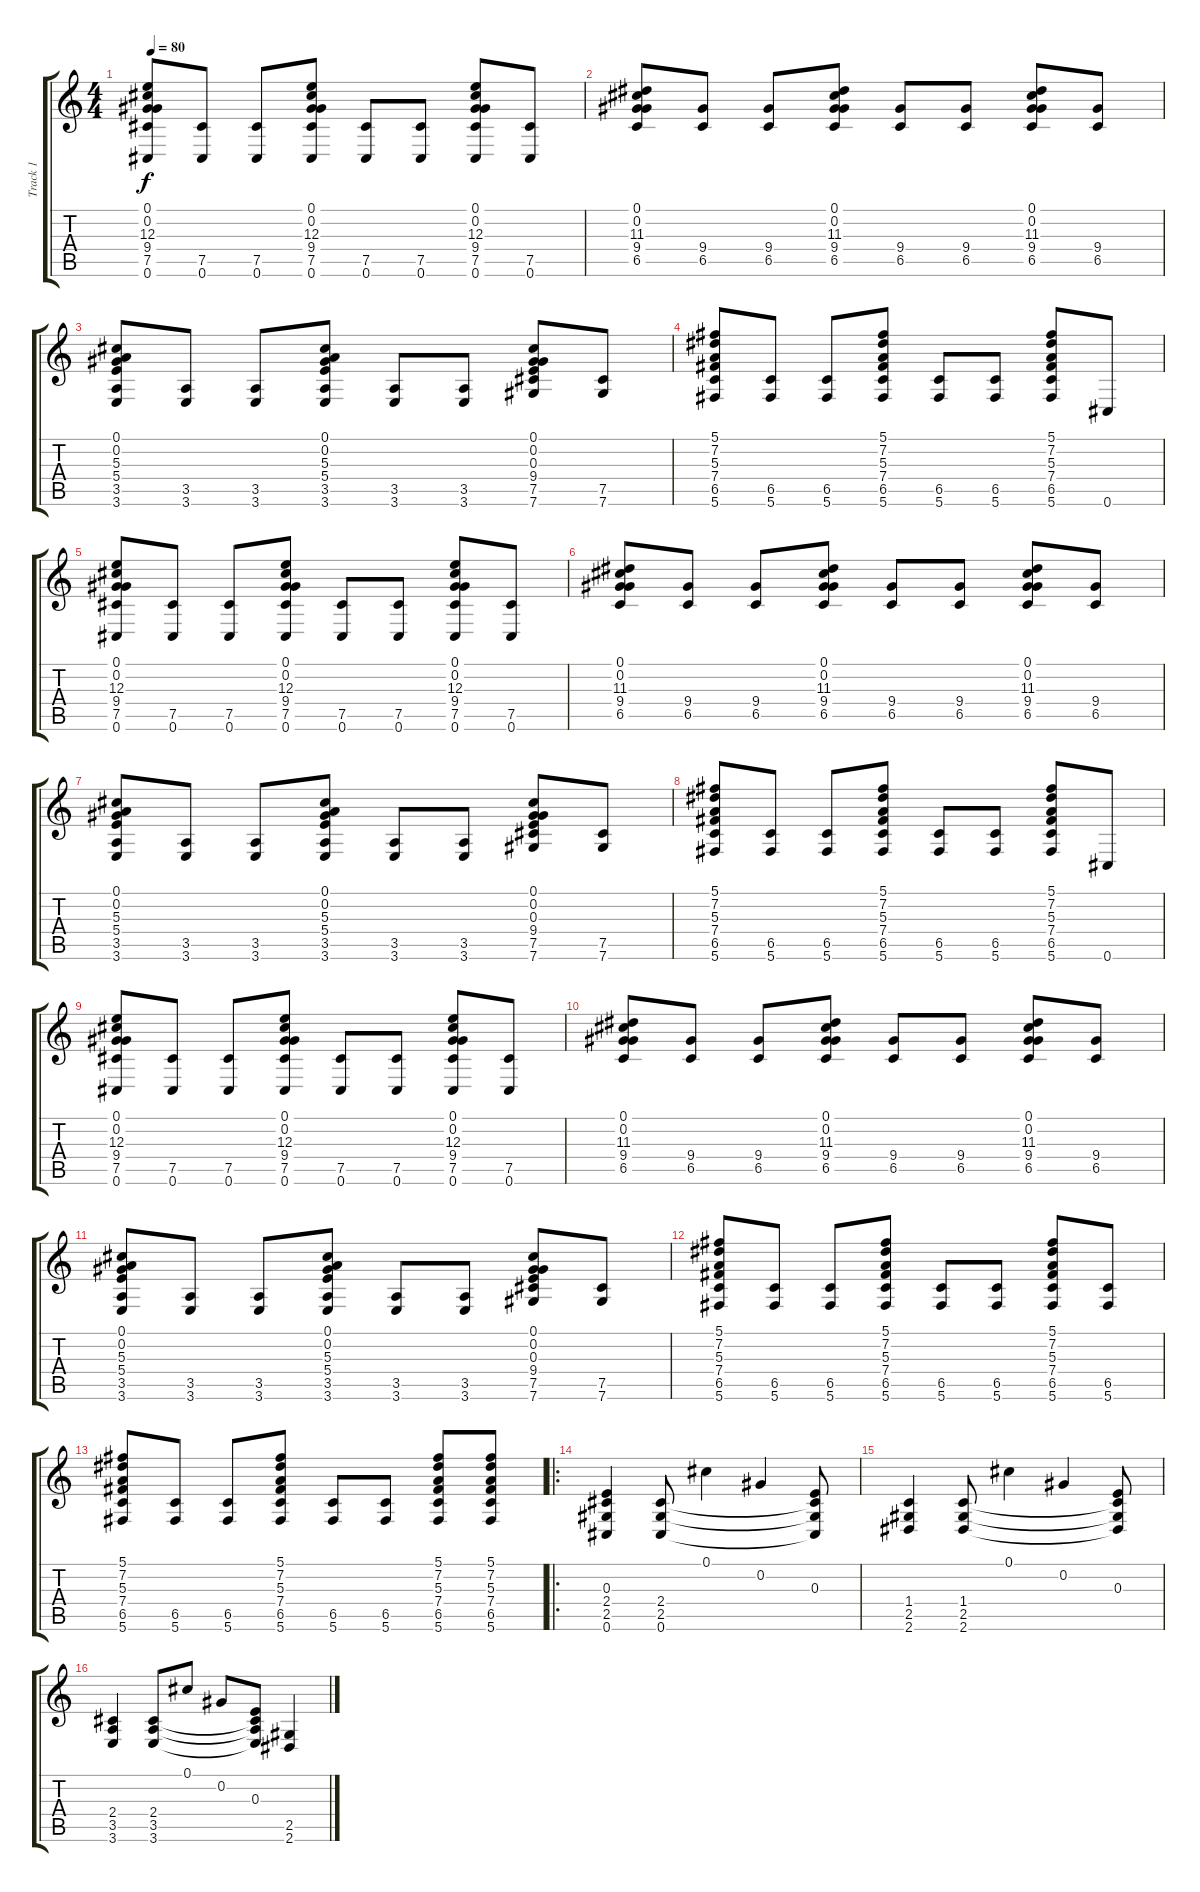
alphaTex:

\track ("Track 1" "Track 1") {instrument distortionguitar}
\staff {score tabs}
\tuning (Db4 Ab3 E3 B2 Gb2 Db2) {hide}
\ts (4 4)
\tempo 80
\clef g2
\ks c
(0.1 0.2 12.3 9.4 7.5 0.6).8{dy f instrument electricguitarclean} (7.5 0.6).8 (7.5 0.6).8 (0.1 0.2 12.3 9.4 7.5 0.6).8 (7.5 0.6).8 (7.5 0.6).8 (0.1 0.2 12.3 9.4 7.5 0.6).8 (7.5 0.6).8 |
(0.1 0.2 11.3 9.4 6.5).8 (9.4 6.5).8 (9.4 6.5).8 (0.1 0.2 11.3 9.4 6.5).8 (9.4 6.5).8 (9.4 6.5).8 (0.1 0.2 11.3 9.4 6.5).8 (9.4 6.5).8 |
(0.1 0.2 5.3 5.4 3.5 3.6).8 (3.5 3.6).8 (3.5 3.6).8 (0.1 0.2 5.3 5.4 3.5 3.6).8 (3.5 3.6).8 (3.5 3.6).8 (0.1 0.2 0.3 9.4 7.5 7.6).8 (7.5 7.6).8 |
(5.1 7.2 5.3 7.4 6.5 5.6).8 (6.5 5.6).8 (6.5 5.6).8 (5.1 7.2 5.3 7.4 6.5 5.6).8 (6.5 5.6).8 (6.5 5.6).8 (5.1 7.2 5.3 7.4 6.5 5.6).8 0.6.8 |
(0.1 0.2 12.3 9.4 7.5 0.6).8 (7.5 0.6).8 (7.5 0.6).8 (0.1 0.2 12.3 9.4 7.5 0.6).8 (7.5 0.6).8 (7.5 0.6).8 (0.1 0.2 12.3 9.4 7.5 0.6).8 (7.5 0.6).8 |
(0.1 0.2 11.3 9.4 6.5).8 (9.4 6.5).8 (9.4 6.5).8 (0.1 0.2 11.3 9.4 6.5).8 (9.4 6.5).8 (9.4 6.5).8 (0.1 0.2 11.3 9.4 6.5).8 (9.4 6.5).8 |
(0.1 0.2 5.3 5.4 3.5 3.6).8 (3.5 3.6).8 (3.5 3.6).8 (0.1 0.2 5.3 5.4 3.5 3.6).8 (3.5 3.6).8 (3.5 3.6).8 (0.1 0.2 0.3 9.4 7.5 7.6).8 (7.5 7.6).8 |
(5.1 7.2 5.3 7.4 6.5 5.6).8 (6.5 5.6).8 (6.5 5.6).8 (5.1 7.2 5.3 7.4 6.5 5.6).8 (6.5 5.6).8 (6.5 5.6).8 (5.1 7.2 5.3 7.4 6.5 5.6).8 0.6.8 |
(0.1 0.2 12.3 9.4 7.5 0.6).8{instrument electricguitarclean} (7.5 0.6).8 (7.5 0.6).8 (0.1 0.2 12.3 9.4 7.5 0.6).8 (7.5 0.6).8 (7.5 0.6).8 (0.1 0.2 12.3 9.4 7.5 0.6).8 (7.5 0.6).8 |
(0.1 0.2 11.3 9.4 6.5).8 (9.4 6.5).8 (9.4 6.5).8 (0.1 0.2 11.3 9.4 6.5).8 (9.4 6.5).8 (9.4 6.5).8 (0.1 0.2 11.3 9.4 6.5).8 (9.4 6.5).8 |
(0.1 0.2 5.3 5.4 3.5 3.6).8 (3.5 3.6).8 (3.5 3.6).8 (0.1 0.2 5.3 5.4 3.5 3.6).8 (3.5 3.6).8 (3.5 3.6).8 (0.1 0.2 0.3 9.4 7.5 7.6).8 (7.5 7.6).8 |
(5.1 7.2 5.3 7.4 6.5 5.6).8 (6.5 5.6).8 (6.5 5.6).8 (5.1 7.2 5.3 7.4 6.5 5.6).8 (6.5 5.6).8 (6.5 5.6).8 (5.1 7.2 5.3 7.4 6.5 5.6).8 (6.5 5.6).8 |
(5.1 7.2 5.3 7.4 6.5 5.6).8 (6.5 5.6).8 (6.5 5.6).8 (5.1 7.2 5.3 7.4 6.5 5.6).8 (6.5 5.6).8 (6.5 5.6).8 (5.1 7.2 5.3 7.4 6.5 5.6).8 (5.1 7.2 5.3 7.4 6.5 5.6).8 |
\ro
(0.3 2.4 2.5 0.6).4{instrument distortionguitar} (2.4 2.5 0.6).8 0.1.4 0.2.4 (0.3 2.4{t} 2.5{t} 0.6{t}).8 |
(1.4 2.5 2.6).4 (1.4 2.5 2.6).8 0.1.4 0.2.4 (0.3 1.4{t} 2.5{t} 2.6{t}).8 |
(2.4 3.5 3.6).4 (2.4 3.5 3.6).8 0.1.8 0.2.8 (0.3 2.4{t} 3.5{t} 3.6{t}).8 (2.5 2.6).4
